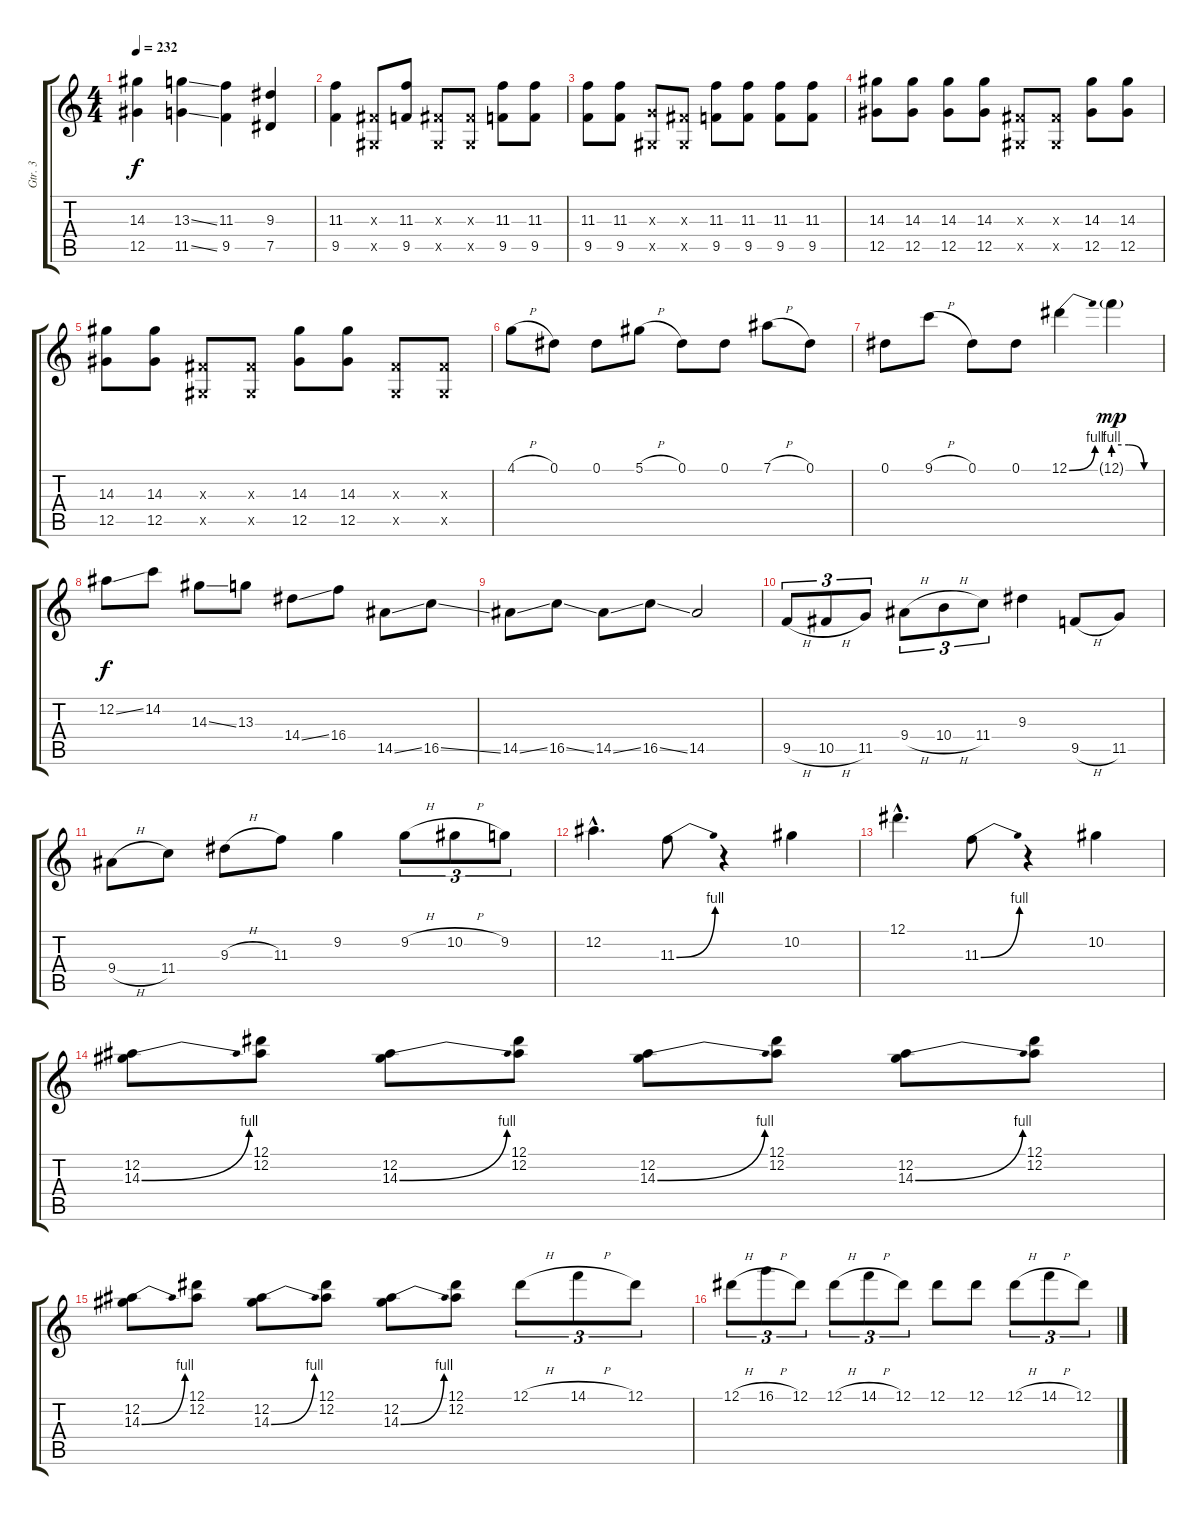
\track ("Gtr. 3" "Gtr. 3") {instrument distortionguitar}
\staff {score tabs}
\tuning (Eb4 Bb3 Gb3 Db3 Ab2 Eb2) {hide}
\ts (4 4)
\tempo 232
\clef g2
\ks c
(14.3 12.5).4{dy f} (13.3{ss} 11.5{ss}).4 (11.3 9.5).4 (9.3 7.5).4 |
(11.3 9.5).4 (0.3{x} 0.5{x}).8 (11.3 9.5).8 (0.3{x} 0.5{x}).8 (0.3{x} 0.5{x}).8 (11.3 9.5).8 (11.3 9.5).8 |
(11.3 9.5).8 (11.3 9.5).8 (1.3{x} 0.5{x}).8 (0.3{x} 0.5{x}).8 (11.3 9.5).8 (11.3 9.5).8 (11.3 9.5).8 (11.3 9.5).8 |
(14.3 12.5).8 (14.3 12.5).8 (14.3 12.5).8 (14.3 12.5).8 (0.3{x} 0.5{x}).8 (0.3{x} 0.5{x}).8 (14.3 12.5).8 (14.3 12.5).8 |
(14.3 12.5).8 (14.3 12.5).8 (0.3{x} 0.5{x}).8 (0.3{x} 0.5{x}).8 (14.3 12.5).8 (14.3 12.5).8 (0.3{x} 0.5{x}).8 (0.3{x} 0.5{x}).8 |
4.1{h}.8{volume 16} 0.1.8 0.1.8 5.1{h}.8 0.1.8 0.1.8 7.1{h}.8 0.1.8 |
0.1.8 9.1{h}.8 0.1.8 0.1.8 12.1{be (bend 0 0 60 4)}.4 12.1{be (custom 0 4 20 4 40 0 60 0) g}.4{dy mp} |
12.2{ss}.8{dy f} 14.2.8 14.3{ss}.8 13.3.8 14.4{ss}.8 16.4.8 14.5{ss}.8 16.5{ss}.8 |
14.5{ss}.8 16.5{ss}.8 14.5{ss}.8 16.5{ss}.8 14.5.2 |
9.5{h}.8{tu (3 2)} 10.5{h}.8{tu (3 2)} 11.5.8{tu (3 2)} 9.4{h}.8{tu (3 2)} 10.4{h}.8{tu (3 2)} 11.4.8{tu (3 2)} 9.3.4 9.5{h}.8 11.5.8 |
9.4{h}.8 11.4.8 9.3{h}.8 11.3.8 9.2.4 9.2{h}.8{tu (3 2)} 10.2{h}.8{tu (3 2)} 9.2.8{tu (3 2)} |
12.2{hac}.4{d} 11.3{be (bend 0 0 60 4)}.8 r.4 10.2.4 |
12.1{hac}.4{d} 11.3{be (bend 0 0 60 4)}.8 r.4 10.2.4 |
(12.2 14.3{be (bend 0 0 60 4)}).8 (12.1 12.2).8 (12.2 14.3{be (bend 0 0 60 4)}).8 (12.1 12.2).8 (12.2 14.3{be (bend 0 0 60 4)}).8 (12.1 12.2).8 (12.2 14.3{be (bend 0 0 60 4)}).8 (12.1 12.2).8 |
(12.2 14.3{be (bend 0 0 60 4)}).8 (12.1 12.2).8 (12.2 14.3{be (bend 0 0 60 4)}).8 (12.1 12.2).8 (12.2 14.3{be (bend 0 0 60 4)}).8 (12.1 12.2).8 12.1{h}.8{tu (3 2)} 14.1{h}.8{tu (3 2)} 12.1.8{tu (3 2)} |
12.1{h}.8{tu (3 2)} 16.1{h}.8{tu (3 2)} 12.1.8{tu (3 2)} 12.1{h}.8{tu (3 2)} 14.1{h}.8{tu (3 2)} 12.1.8{tu (3 2)} 12.1.8 12.1.8 12.1{h}.8{tu (3 2)} 14.1{h}.8{tu (3 2)} 12.1.8{tu (3 2)}
